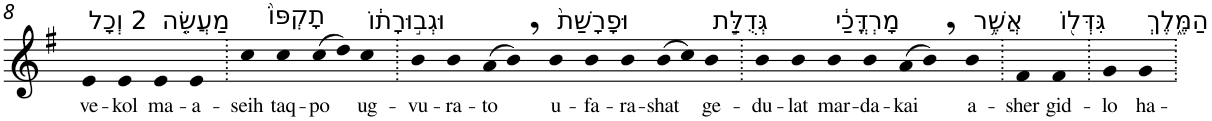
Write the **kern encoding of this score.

**kern	**text
*part1	*part1
*staff1	*staff1
*I"Piano	*
*I'Pno	*
!!LO:PB:g=z
*clefG2	*
*k[f#]	*
*G:	*
=8	=8
!LO:TX:a:t=2 וְכָל	!
!	!LO:LY:b
4e	ve-
!	!LO:LY:b
4e	-kol
!LO:TX:a:t=מַעֲשֵׂ֤ה	!
!	!LO:LY:b
4e	ma-
!	!LO:LY:b
4e	-a-
=9.	=9.
!	!LO:LY:b
4cc	-seih
!LO:TX:a:t=תָקְפּוֹ֙	!
!	!LO:LY:b
4cc	taq-
!	!LO:LY:b
(>8cc	-po
8dd)	.
!LO:TX:a:t=וּגְב֣וּרָת֔וֹ	!
!	!LO:LY:b
4cc	ug-
=10.	=10.
!	!LO:LY:b
4b	-vu-
!	!LO:LY:b
4b	-ra-
!	!LO:LY:b
(>8a	-to
8b,)	.
!LO:TX:a:t=וּפָרָשַׁת֙	!
!	!LO:LY:b
4b	u-
!	!LO:LY:b
4b	-fa-
!	!LO:LY:b
4b	-ra-
!	!LO:LY:b
(>8b	-shat
8cc)	.
!LO:TX:a:t=גְּדֻלַּ֣ת	!
!	!LO:LY:b
4b	ge-
=11.	=11.
!	!LO:LY:b
4b	-du-
!	!LO:LY:b
4b	-lat
!LO:TX:a:t=מָרְדֳּכַ֔י	!
!	!LO:LY:b
4b	mar-
!	!LO:LY:b
4b	-da-
!	!LO:LY:b
(>8a	-kai
8b,)	.
!LO:TX:a:t=אֲשֶׁ֥ר	!
!	!LO:LY:b
4b	a-
=12.	=12.
!	!LO:LY:b
4f#	-sher
!LO:TX:a:t=גִּדְּל֖וֹ	!
!	!LO:LY:b
4f#	gid-
=13.	=13.
!	!LO:LY:b
4g	-lo
!LO:TX:a:t=הַמֶּ֑לֶךְ	!
!	!LO:LY:b
4g	ha-
=.	=.
*-	*-
